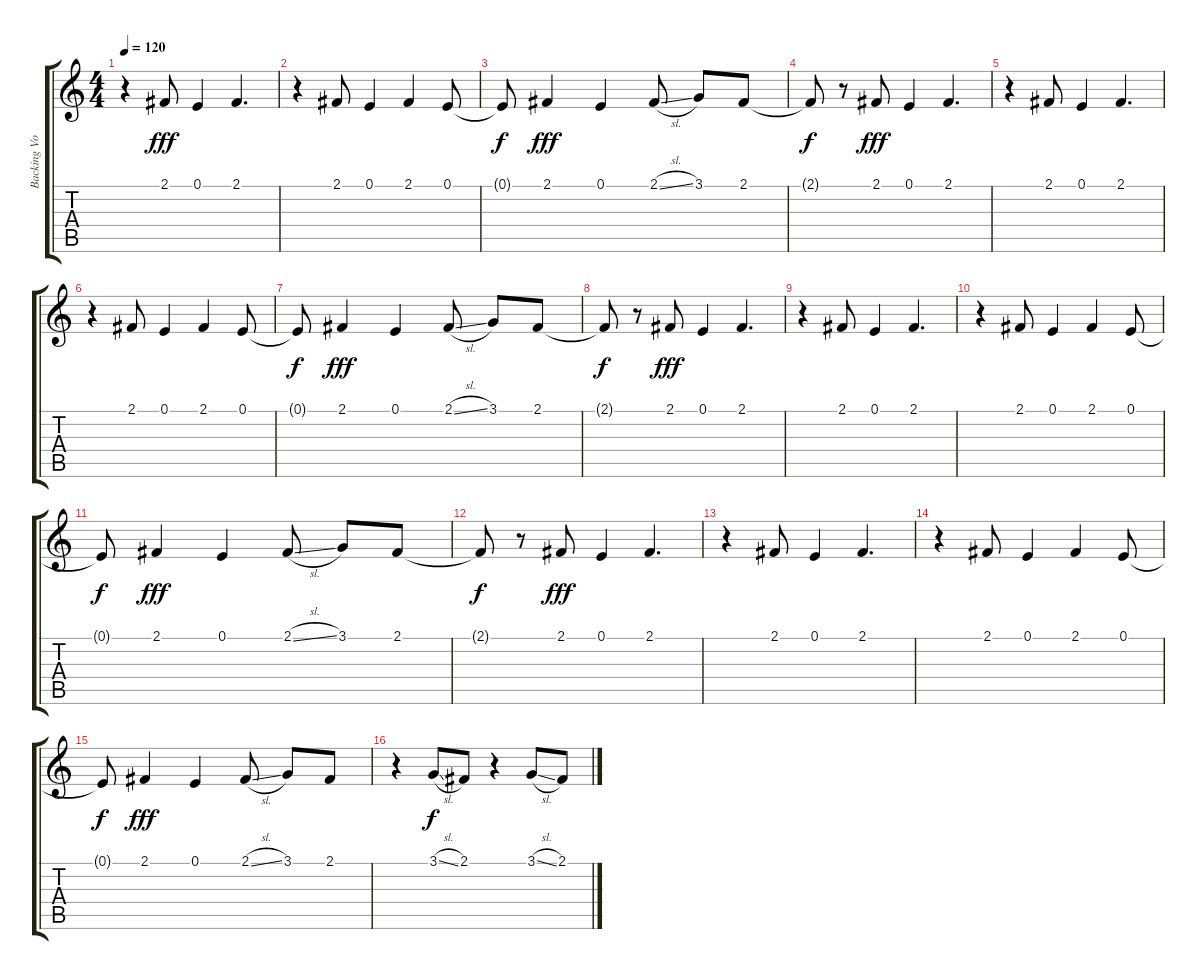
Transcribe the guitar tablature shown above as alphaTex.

\track ("Backing Vocals" "Backing Vo") {instrument choiraahs}
\staff {score tabs}
\tuning (E4 B3 G3 D3 A2 E2) {hide}
\ts (4 4)
\tempo 120
\clef g2
\ks c
r.4{dy fff} 2.1.8 0.1.4 2.1.4{d} |
r.4 2.1.8 0.1.4 2.1.4 0.1.8 |
0.1{t}.8{dy f} 2.1.4{dy fff} 0.1.4 2.1{sl}.8 3.1.8 2.1.8 |
2.1{t}.8{dy f} r.8 2.1.8{dy fff} 0.1.4 2.1.4{d} |
r.4 2.1.8 0.1.4 2.1.4{d} |
r.4 2.1.8 0.1.4 2.1.4 0.1.8 |
0.1{t}.8{dy f} 2.1.4{dy fff} 0.1.4 2.1{sl}.8 3.1.8 2.1.8 |
2.1{t}.8{dy f} r.8 2.1.8{dy fff} 0.1.4 2.1.4{d} |
r.4 2.1.8 0.1.4 2.1.4{d} |
r.4 2.1.8 0.1.4 2.1.4 0.1.8 |
0.1{t}.8{dy f} 2.1.4{dy fff} 0.1.4 2.1{sl}.8 3.1.8 2.1.8 |
2.1{t}.8{dy f} r.8 2.1.8{dy fff} 0.1.4 2.1.4{d} |
r.4 2.1.8 0.1.4 2.1.4{d} |
r.4 2.1.8 0.1.4 2.1.4 0.1.8 |
0.1{t}.8{dy f} 2.1.4{dy fff} 0.1.4 2.1{sl}.8 3.1.8 2.1.8 |
r.4 3.1{sl}.8{dy f} 2.1.8 r.4 3.1{sl}.8{volume 9} 2.1.8
